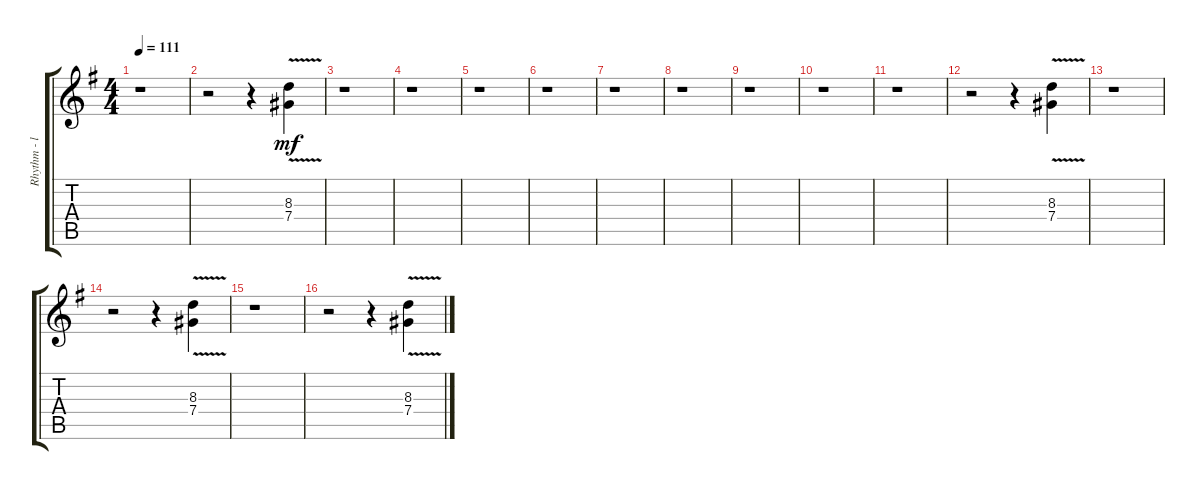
\track ("Rhythm - left" "Rhythm - l") {instrument distortionguitar}
\staff {score tabs}
\tuning (Eb4 Bb3 Gb3 Db3 Ab2 Eb2) {hide}
\ts (4 4)
\tempo 111
\clef g2
\ks g
r.1{dy mf} |
r.2 r.4 (8.3{v} 7.4{v}).4 |
r.1 |
r.1 |
r.1 |
r.1 |
r.1 |
r.1 |
r.1 |
r.1 |
r.1 |
r.2 r.4 (8.3{v} 7.4{v}).4 |
r.1 |
r.2 r.4 (8.3{v} 7.4{v}).4 |
r.1 |
r.2 r.4 (8.3{v} 7.4{v}).4
